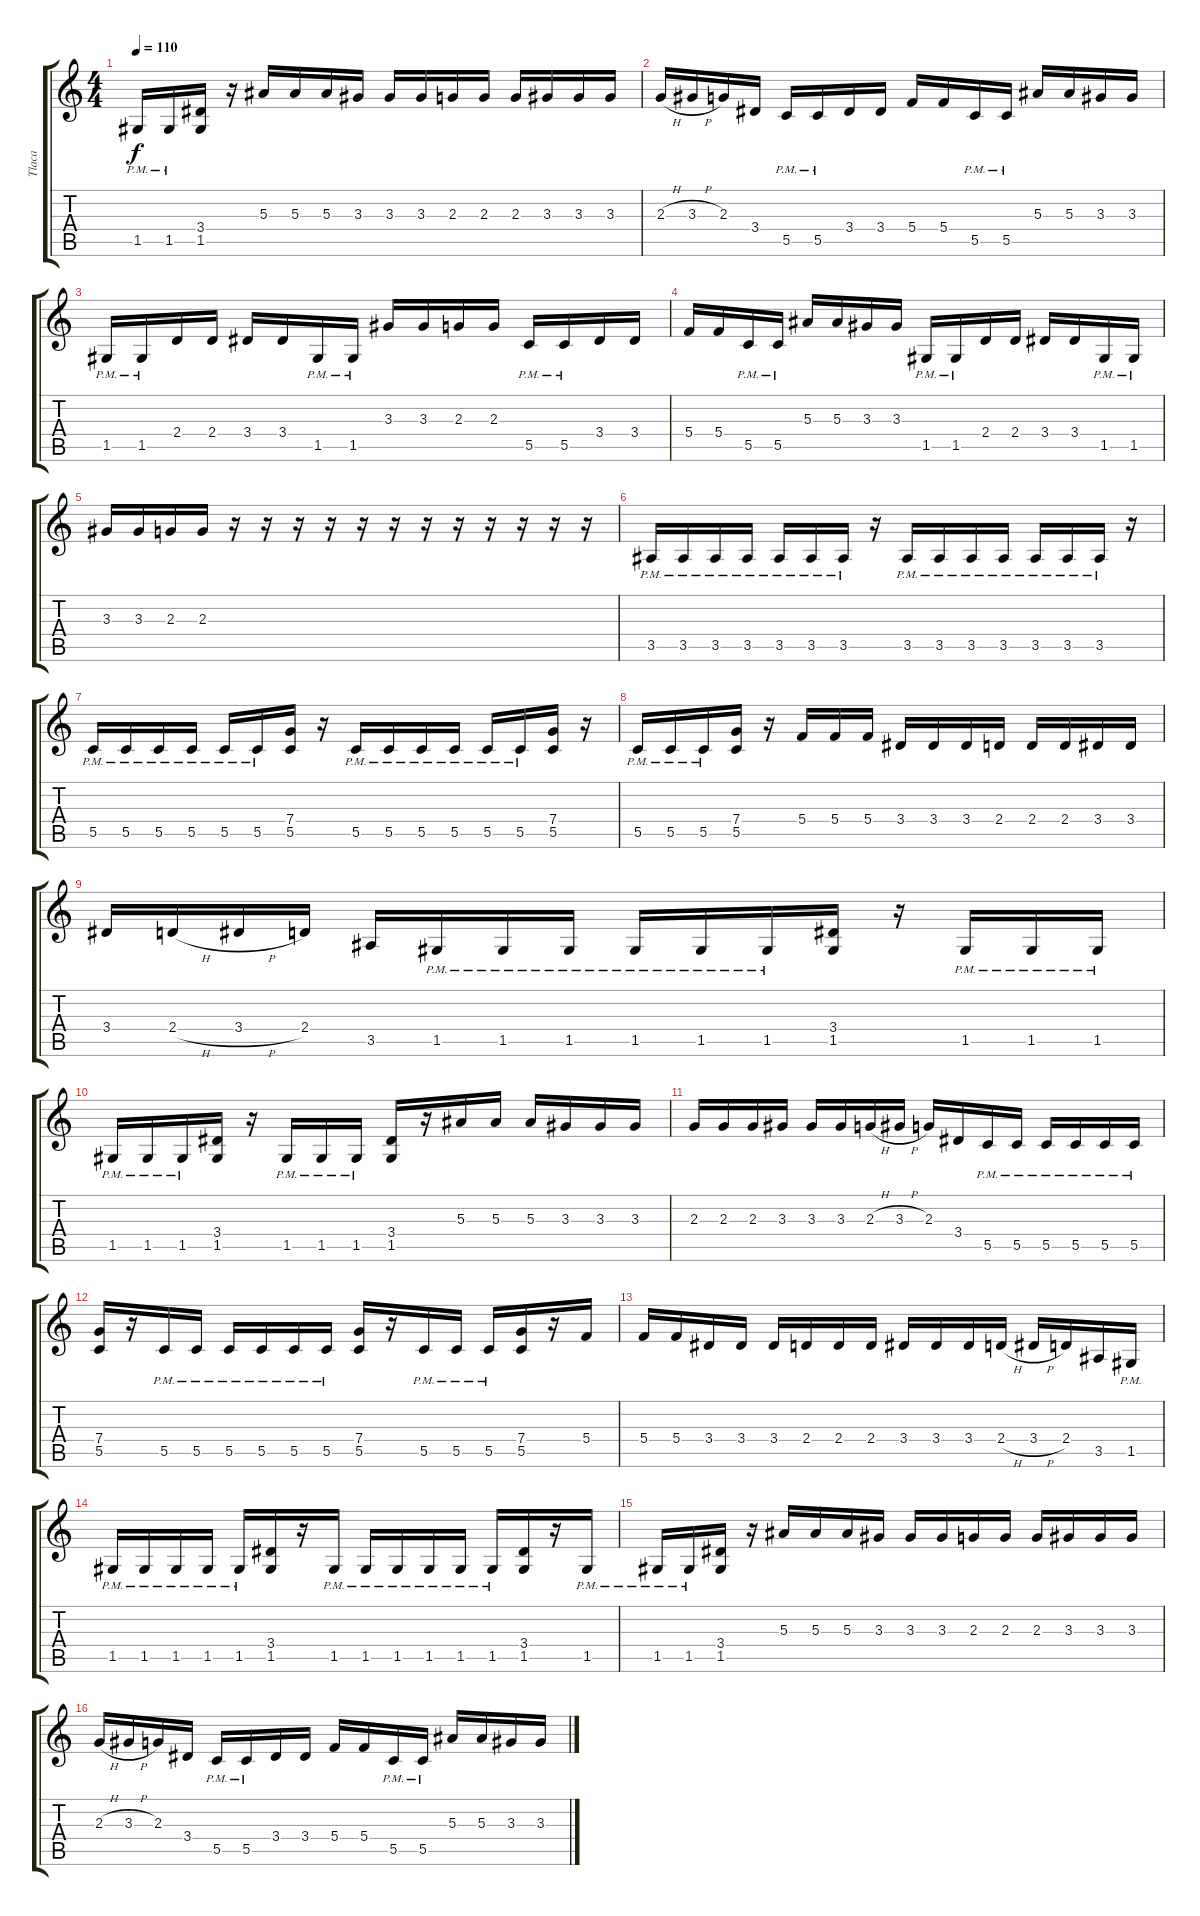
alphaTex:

\track ("Tlaca" "Tlaca") {instrument distortionguitar}
\staff {score tabs}
\tuning (D4 A3 F3 C3 G2 D2) {hide}
\ts (4 4)
\tempo 110
\clef g2
\ks c
1.5{pm}.16{dy f} 1.5{pm}.16 (3.4 1.5).16 r.16 5.3.16 5.3.16 5.3.16 3.3.16 3.3.16 3.3.16 2.3.16 2.3.16 2.3.16 3.3.16 3.3.16 3.3.16 |
2.3{h}.16 3.3{h}.16 2.3.16 3.4.16 5.5{pm}.16 5.5{pm}.16 3.4.16 3.4.16 5.4.16 5.4.16 5.5{pm}.16 5.5{pm}.16 5.3.16 5.3.16 3.3.16 3.3.16 |
1.5{pm}.16 1.5{pm}.16 2.4.16 2.4.16 3.4.16 3.4.16 1.5{pm}.16 1.5{pm}.16 3.3.16 3.3.16 2.3.16 2.3.16 5.5{pm}.16 5.5{pm}.16 3.4.16 3.4.16 |
5.4.16 5.4.16 5.5{pm}.16 5.5{pm}.16 5.3.16 5.3.16 3.3.16 3.3.16 1.5{pm}.16 1.5{pm}.16 2.4.16 2.4.16 3.4.16 3.4.16 1.5{pm}.16 1.5{pm}.16 |
3.3.16 3.3.16 2.3.16 2.3.16 r.16 r.16 r.16 r.16 r.16 r.16 r.16 r.16 r.16 r.16 r.16 r.16 |
3.5{pm}.16 3.5{pm}.16 3.5{pm}.16 3.5{pm}.16 3.5{pm}.16 3.5{pm}.16 3.5{pm}.16 r.16 3.5{pm}.16 3.5{pm}.16 3.5{pm}.16 3.5{pm}.16 3.5{pm}.16 3.5{pm}.16 3.5{pm}.16 r.16 |
5.5{pm}.16 5.5{pm}.16 5.5{pm}.16 5.5{pm}.16 5.5{pm}.16 5.5{pm}.16 (7.4 5.5).16 r.16 5.5{pm}.16 5.5{pm}.16 5.5{pm}.16 5.5{pm}.16 5.5{pm}.16 5.5{pm}.16 (7.4 5.5).16 r.16 |
5.5{pm}.16 5.5{pm}.16 5.5{pm}.16 (7.4 5.5).16 r.16 5.4.16 5.4.16 5.4.16 3.4.16 3.4.16 3.4.16 2.4.16 2.4.16 2.4.16 3.4.16 3.4.16 |
3.4.16 2.4{h}.16 3.4{h}.16 2.4.16 3.5.16 1.5{pm}.16 1.5{pm}.16 1.5{pm}.16 1.5{pm}.16 1.5{pm}.16 1.5{pm}.16 (3.4 1.5).16 r.16 1.5{pm}.16 1.5{pm}.16 1.5{pm}.16 |
1.5{pm}.16 1.5{pm}.16 1.5{pm}.16 (3.4 1.5).16 r.16 1.5{pm}.16 1.5{pm}.16 1.5{pm}.16 (3.4 1.5).16 r.16 5.3.16 5.3.16 5.3.16 3.3.16 3.3.16 3.3.16 |
2.3.16 2.3.16 2.3.16 3.3.16 3.3.16 3.3.16 2.3{h}.16 3.3{h}.16 2.3.16 3.4.16 5.5{pm}.16 5.5{pm}.16 5.5{pm}.16 5.5{pm}.16 5.5{pm}.16 5.5{pm}.16 |
(7.4 5.5).16 r.16 5.5{pm}.16 5.5{pm}.16 5.5{pm}.16 5.5{pm}.16 5.5{pm}.16 5.5{pm}.16 (7.4 5.5).16 r.16 5.5{pm}.16 5.5{pm}.16 5.5{pm}.16 (7.4 5.5).16 r.16 5.4.16 |
5.4.16 5.4.16 3.4.16 3.4.16 3.4.16 2.4.16 2.4.16 2.4.16 3.4.16 3.4.16 3.4.16 2.4{h}.16 3.4{h}.16 2.4.16 3.5.16 1.5{pm}.16 |
1.5{pm}.16 1.5{pm}.16 1.5{pm}.16 1.5{pm}.16 1.5{pm}.16 (3.4 1.5).16 r.16 1.5{pm}.16 1.5{pm}.16 1.5{pm}.16 1.5{pm}.16 1.5{pm}.16 1.5{pm}.16 (3.4 1.5).16 r.16 1.5{pm}.16 |
1.5{pm}.16 1.5{pm}.16 (3.4 1.5).16 r.16 5.3.16 5.3.16 5.3.16 3.3.16 3.3.16 3.3.16 2.3.16 2.3.16 2.3.16 3.3.16 3.3.16 3.3.16 |
2.3{h}.16 3.3{h}.16 2.3.16 3.4.16 5.5{pm}.16 5.5{pm}.16 3.4.16 3.4.16 5.4.16 5.4.16 5.5{pm}.16 5.5{pm}.16 5.3.16 5.3.16 3.3.16 3.3.16
